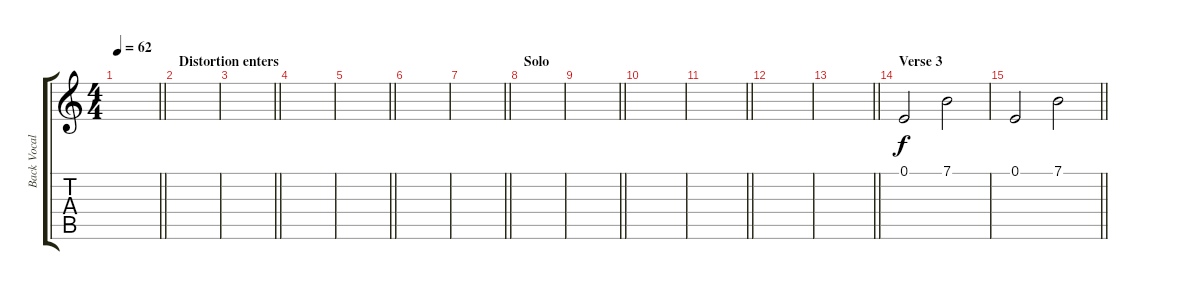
\track ("Back Vocals" "Back Vocal") {instrument choiraahs}
\staff {score tabs}
\tuning (E4 B3 G3 D3 A2 E2) {hide}
\ts (4 4)
\tempo 62
\clef g2
\barLineRight lightlight
\ks c
|
\section ("" "Distortion enters")
|
\barLineRight lightlight
|
|
\barLineRight lightlight
|
|
\barLineRight lightlight
|
\section ("" "Solo")
|
\barLineRight lightlight
|
|
\barLineRight lightlight
|
|
\barLineRight lightlight
|
\section ("" "Verse 3")
0.1.2 7.1.2 |
\barLineRight lightlight
0.1.2 7.1.2
